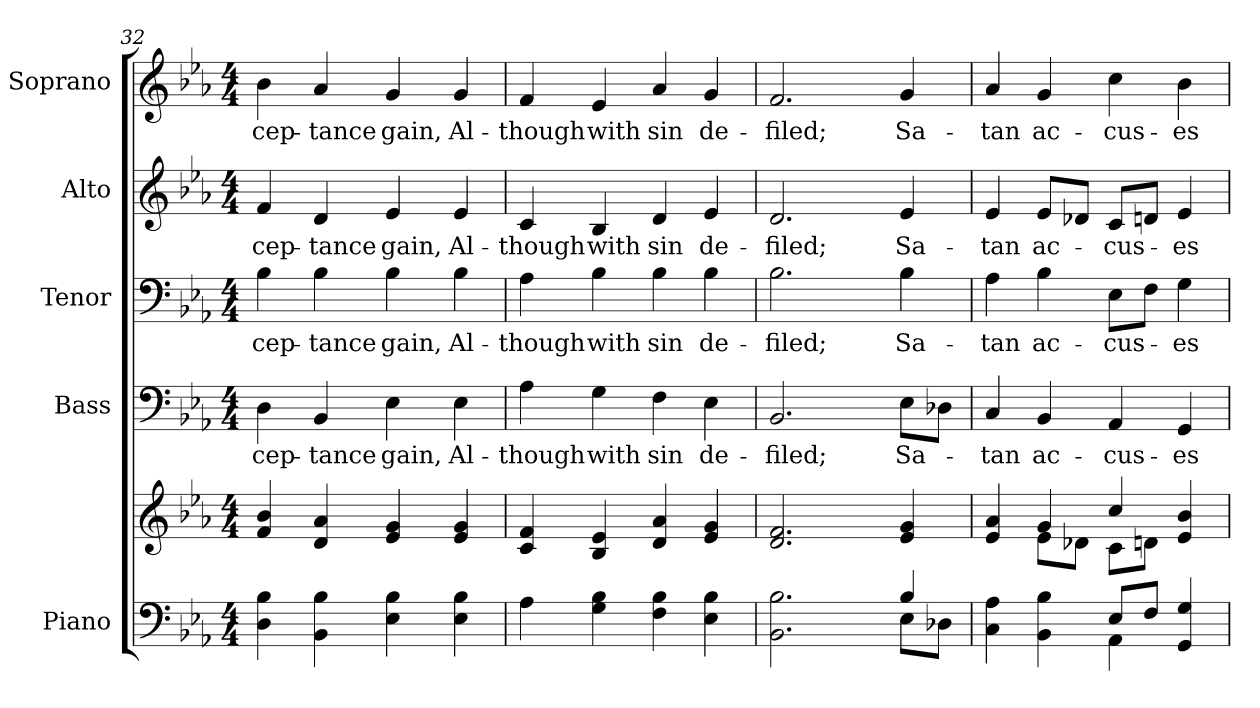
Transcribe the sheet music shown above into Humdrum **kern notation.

**kern	**kern	**kern	**text	**kern	**text	**kern	**text	**kern	**text
*part5	*part5	*part4	*part4	*part3	*part3	*part2	*part2	*part1	*part1
*staff6	*staff5	*staff4	*staff4	*staff3	*staff3	*staff2	*staff2	*staff1	*staff1
*I"Piano	*	*I"Bass	*	*I"Tenor	*	*I"Alto	*	*I"Soprano	*
*I'Pno.	*	*I'B.	*	*I'T.	*	*I'A.	*	*I'S.	*
!!LO:PB:g=z
*clefF4	*clefG2	*clefF4	*	*clefF4	*	*clefG2	*	*clefG2	*
*k[b-e-a-]	*k[b-e-a-]	*k[b-e-a-]	*	*k[b-e-a-]	*	*k[b-e-a-]	*	*k[b-e-a-]	*
*E-:	*E-:	*E-:	*	*E-:	*	*E-:	*	*E-:	*
*M4/4	*M4/4	*M4/4	*	*M4/4	*	*M4/4	*	*M4/4	*
=32	=32	=32	=32	=32	=32	=32	=32	=32	=32
!	!	!	!LO:LY:b:color=#000000	!	!	!	!	!	!
!	!	!	!	!	!LO:LY:b:color=#000000	!	!	!	!
!	!	!	!	!	!	!	!LO:LY:b:color=#000000	!	!
!	!	!	!	!	!	!	!	!	!LO:LY:b:color=#000000
4Di\ 4B-i	4fi/ 4b-i	4Di\	-cep-	4B-i\	-cep-	4fi/	-cep-	4b-i\	-cep-
!	!	!	!LO:LY:b:color=#000000	!	!	!	!	!	!
!	!	!	!	!	!LO:LY:b:color=#000000	!	!	!	!
!	!	!	!	!	!	!	!LO:LY:b:color=#000000	!	!
!	!	!	!	!	!	!	!	!	!LO:LY:b:color=#000000
4BB-i\ 4B-i	4di/ 4a-i	4BB-i/	-tance	4B-i\	-tance	4di/	-tance	4a-i/	-tance
!	!	!	!LO:LY:b:color=#000000	!	!	!	!	!	!
!	!	!	!	!	!LO:LY:b:color=#000000	!	!	!	!
!	!	!	!	!	!	!	!LO:LY:b:color=#000000	!	!
!	!	!	!	!	!	!	!	!	!LO:LY:b:color=#000000
4E-i\ 4B-i	4e-i/ 4gi	4E-i\	gain,	4B-i\	gain,	4e-i/	gain,	4gi/	gain,
!	!	!	!LO:LY:b:color=#000000	!	!	!	!	!	!
!	!	!	!	!	!LO:LY:b:color=#000000	!	!	!	!
!	!	!	!	!	!	!	!LO:LY:b:color=#000000	!	!
!	!	!	!	!	!	!	!	!	!LO:LY:b:color=#000000
4E-i\ 4B-i	4e-i/ 4gi	4E-i\	Al-	4B-i\	Al-	4e-i/	Al-	4gi/	Al-
=33	=33	=33	=33	=33	=33	=33	=33	=33	=33
!	!	!	!LO:LY:b:color=#000000	!	!	!	!	!	!
!	!	!	!	!	!LO:LY:b:color=#000000	!	!	!	!
!	!	!	!	!	!	!	!LO:LY:b:color=#000000	!	!
!	!	!	!	!	!	!	!	!	!LO:LY:b:color=#000000
4A-i\	4ci/ 4fi	4A-i\	-though	4A-i\	-though	4ci/	-though	4fi/	-though
!	!	!	!LO:LY:b:color=#000000	!	!	!	!	!	!
!	!	!	!	!	!LO:LY:b:color=#000000	!	!	!	!
!	!	!	!	!	!	!	!LO:LY:b:color=#000000	!	!
!	!	!	!	!	!	!	!	!	!LO:LY:b:color=#000000
4Gi\ 4B-i	4B-i/ 4e-i	4Gi\	with	4B-i\	with	4B-i/	with	4e-i/	with
!	!	!	!LO:LY:b:color=#000000	!	!	!	!	!	!
!	!	!	!	!	!LO:LY:b:color=#000000	!	!	!	!
!	!	!	!	!	!	!	!LO:LY:b:color=#000000	!	!
!	!	!	!	!	!	!	!	!	!LO:LY:b:color=#000000
4Fi\ 4B-i	4di/ 4a-i	4Fi\	sin	4B-i\	sin	4di/	sin	4a-i/	sin
!	!	!	!LO:LY:b:color=#000000	!	!	!	!	!	!
!	!	!	!	!	!LO:LY:b:color=#000000	!	!	!	!
!	!	!	!	!	!	!	!LO:LY:b:color=#000000	!	!
!	!	!	!	!	!	!	!	!	!LO:LY:b:color=#000000
4E-i\ 4B-i	4e-i/ 4gi	4E-i\	de-	4B-i\	de-	4e-i/	de-	4gi/	de-
!!LO:PB:g=z
=34	=34	=34	=34	=34	=34	=34	=34	=34	=34
*^	*	*	*	*	*	*	*	*	*
!	!	!	!	!LO:LY:b:color=#000000	!	!	!	!	!	!
!	!	!	!	!	!	!LO:LY:b:color=#000000	!	!	!	!
!	!	!	!	!	!	!	!	!LO:LY:b:color=#000000	!	!
!	!	!	!	!	!	!	!	!	!	!LO:LY:b:color=#000000
2.BB-i\ 2.B-i	2ryy	2.di/ 2.fi	2.BB-i/	-filed;	2.B-i\	-filed;	2.di/	-filed;	2.fi/	-filed;
.	4ryy	.	.	.	.	.	.	.	.	.
!	!	!	!	!LO:LY:b:color=#000000	!	!	!	!	!	!
!	!	!	!	!	!	!LO:LY:b:color=#000000	!	!	!	!
!	!	!	!	!	!	!	!	!LO:LY:b:color=#000000	!	!
!	!	!	!	!	!	!	!	!	!	!LO:LY:b:color=#000000
4B-i/	8E-i\L	4e-i/ 4gi	8E-i\L	Sa-	4B-i\	Sa-	4e-i/	Sa-	4gi/	Sa-
.	8D-Xi\J	.	8D-Xi\J	.	.	.	.	.	.	.
=35	=35	=35	=35	=35	=35	=35	=35	=35	=35	=35
*	*	*^	*	*	*	*	*	*	*	*
!	!	!	!	!	!LO:LY:b:color=#000000	!	!	!	!	!	!
!	!	!	!	!	!	!	!LO:LY:b:color=#000000	!	!	!	!
!	!	!	!	!	!	!	!	!	!LO:LY:b:color=#000000	!	!
!	!	!	!	!	!	!	!	!	!	!	!LO:LY:b:color=#000000
4Ci\ 4A-i	2ryy	4e-i/ 4a-i	4ryy	4Ci/	-tan	4A-i\	-tan	4e-i/	-tan	4a-i/	-tan
!	!	!	!	!	!LO:LY:b:color=#000000	!	!	!	!	!	!
!	!	!	!	!	!	!	!LO:LY:b:color=#000000	!	!	!	!
!	!	!	!	!	!	!	!	!	!LO:LY:b:color=#000000	!	!
!	!	!	!	!	!	!	!	!	!	!	!LO:LY:b:color=#000000
4BB-i\ 4B-i	.	4gi/	8e-i\L	4BB-i/	ac-	4B-i\	ac-	8e-i/L	ac-	4gi/	ac-
.	.	.	8d-Xi\J	.	.	.	.	8d-Xi/J	.	.	.
!	!	!	!	!	!LO:LY:b:color=#000000	!	!	!	!	!	!
!	!	!	!	!	!	!	!LO:LY:b:color=#000000	!	!	!	!
!	!	!	!	!	!	!	!	!	!LO:LY:b:color=#000000	!	!
!	!	!	!	!	!	!	!	!	!	!	!LO:LY:b:color=#000000
8E-i/L	4AA-i\	4cci/	8ci\L	4AA-i/	-cus-	8E-i\L	-cus-	8ci/L	-cus-	4cci\	-cus-
8Fi/J	.	.	8dni\J	.	.	8Fi\J	.	8dni/J	.	.	.
!	!	!	!	!	!LO:LY:b:color=#000000	!	!	!	!	!	!
!	!	!	!	!	!	!	!LO:LY:b:color=#000000	!	!	!	!
!	!	!	!	!	!	!	!	!	!LO:LY:b:color=#000000	!	!
!	!	!	!	!	!	!	!	!	!	!	!LO:LY:b:color=#000000
4GGi/ 4Gi	4ryy	4e-i/ 4b-i	4ryy	4GGi/	-es	4Gi\	-es	4e-i/	-es	4b-i\	-es
*v	*v	*	*	*	*	*	*	*	*	*	*
*	*v	*v	*	*	*	*	*	*	*	*
=	=	=	=	=	=	=	=	=	=
*-	*-	*-	*-	*-	*-	*-	*-	*-	*-
